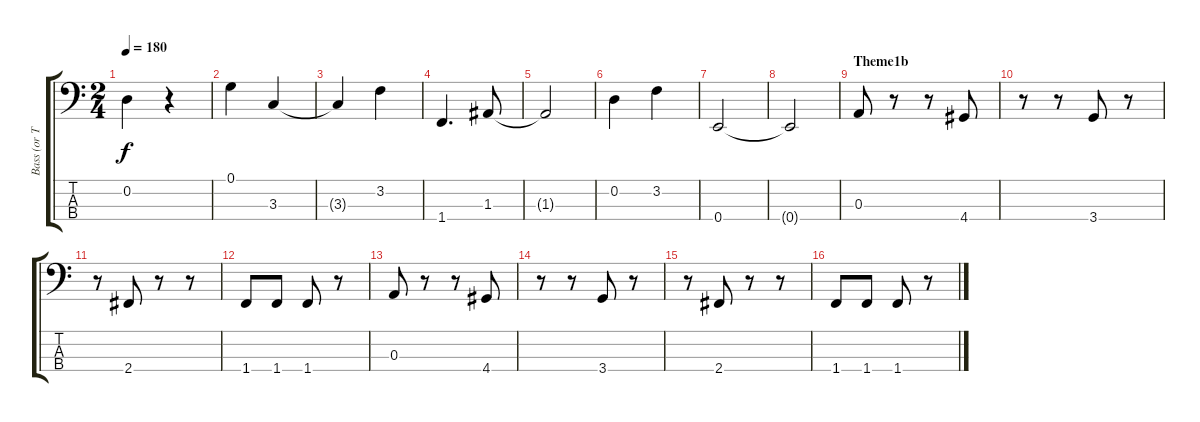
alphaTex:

\track ("Bass (or Tuba!)" "Bass (or T") {instrument electricbassfinger}
\staff {score tabs}
\tuning (G2 D2 A1 E1) {hide}
\ts (2 4)
\tempo 180
\clef f4
\ks c
0.2.4{dy f} r.4 |
0.1.4 3.3.4 |
3.3{t}.4 3.2.4 |
1.4.4{d} 1.3.8 |
1.3{t}.2 |
0.2.4 3.2.4 |
0.4.2 |
0.4{t}.2 |
\section ("" "Theme1b")
0.3.8 r.8 r.8 4.4.8 |
r.8 r.8 3.4.8 r.8 |
r.8 2.4.8 r.8 r.8 |
1.4.8 1.4.8 1.4.8 r.8 |
0.3.8 r.8 r.8 4.4.8 |
r.8 r.8 3.4.8 r.8 |
r.8 2.4.8 r.8 r.8 |
1.4.8 1.4.8 1.4.8 r.8
